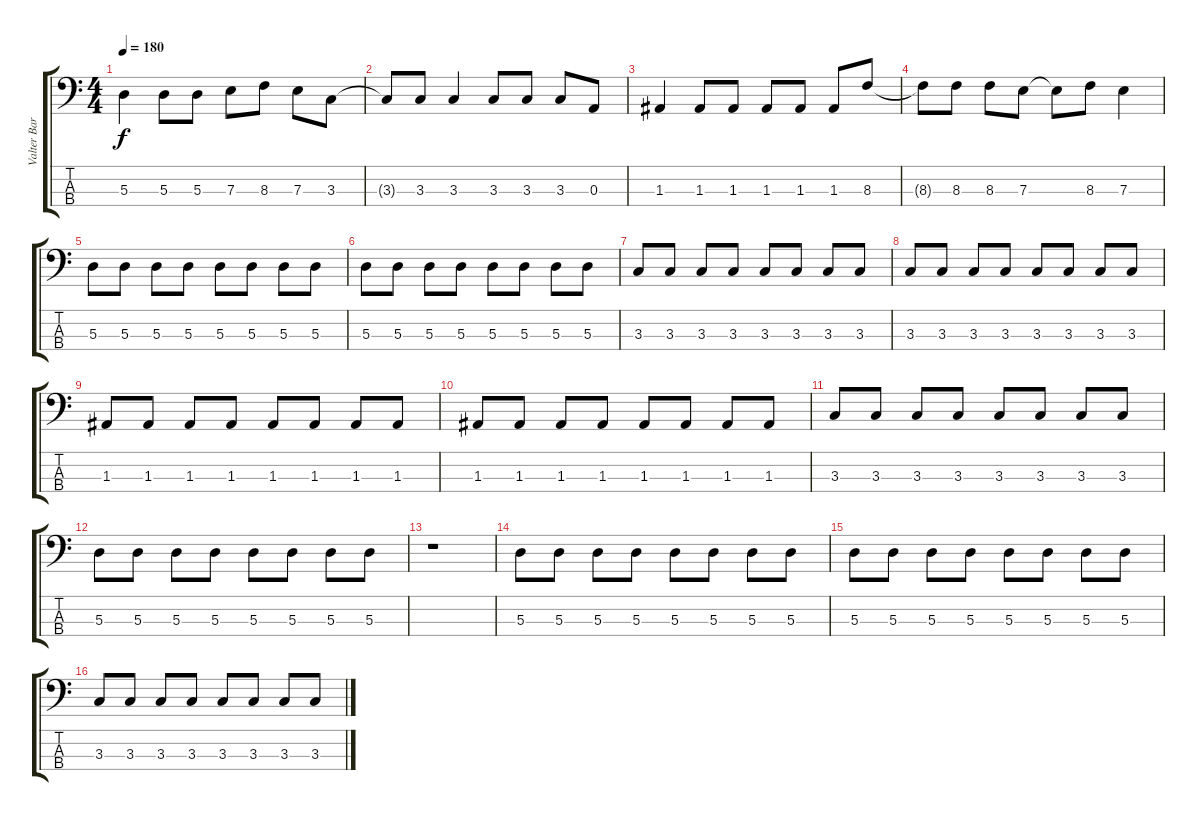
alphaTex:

\track ("Valter Barros" "Valter Bar") {instrument electricbasspick}
\staff {score tabs}
\tuning (G2 D2 A1 E1) {hide}
\ts (4 4)
\tempo 180
\clef f4
\ks c
5.3.4{dy f} 5.3.8 5.3.8 7.3.8 8.3.8 7.3.8 3.3.8 |
3.3{t}.8 3.3.8 3.3.4 3.3.8 3.3.8 3.3.8 0.3.8 |
1.3.4 1.3.8 1.3.8 1.3.8 1.3.8 1.3.8 8.3.8 |
8.3{t}.8 8.3.8 8.3.8 7.3.8 7.3{t}.8 8.3.8 7.3.4 |
5.3.8 5.3.8 5.3.8 5.3.8 5.3.8 5.3.8 5.3.8 5.3.8 |
5.3.8 5.3.8 5.3.8 5.3.8 5.3.8 5.3.8 5.3.8 5.3.8 |
3.3.8 3.3.8 3.3.8 3.3.8 3.3.8 3.3.8 3.3.8 3.3.8 |
3.3.8 3.3.8 3.3.8 3.3.8 3.3.8 3.3.8 3.3.8 3.3.8 |
1.3.8 1.3.8 1.3.8 1.3.8 1.3.8 1.3.8 1.3.8 1.3.8 |
1.3.8 1.3.8 1.3.8 1.3.8 1.3.8 1.3.8 1.3.8 1.3.8 |
3.3.8 3.3.8 3.3.8 3.3.8 3.3.8 3.3.8 3.3.8 3.3.8 |
5.3.8 5.3.8 5.3.8 5.3.8 5.3.8 5.3.8 5.3.8 5.3.8 |
r.1 |
5.3.8 5.3.8 5.3.8 5.3.8 5.3.8 5.3.8 5.3.8 5.3.8 |
5.3.8 5.3.8 5.3.8 5.3.8 5.3.8 5.3.8 5.3.8 5.3.8 |
3.3.8 3.3.8 3.3.8 3.3.8 3.3.8 3.3.8 3.3.8 3.3.8
